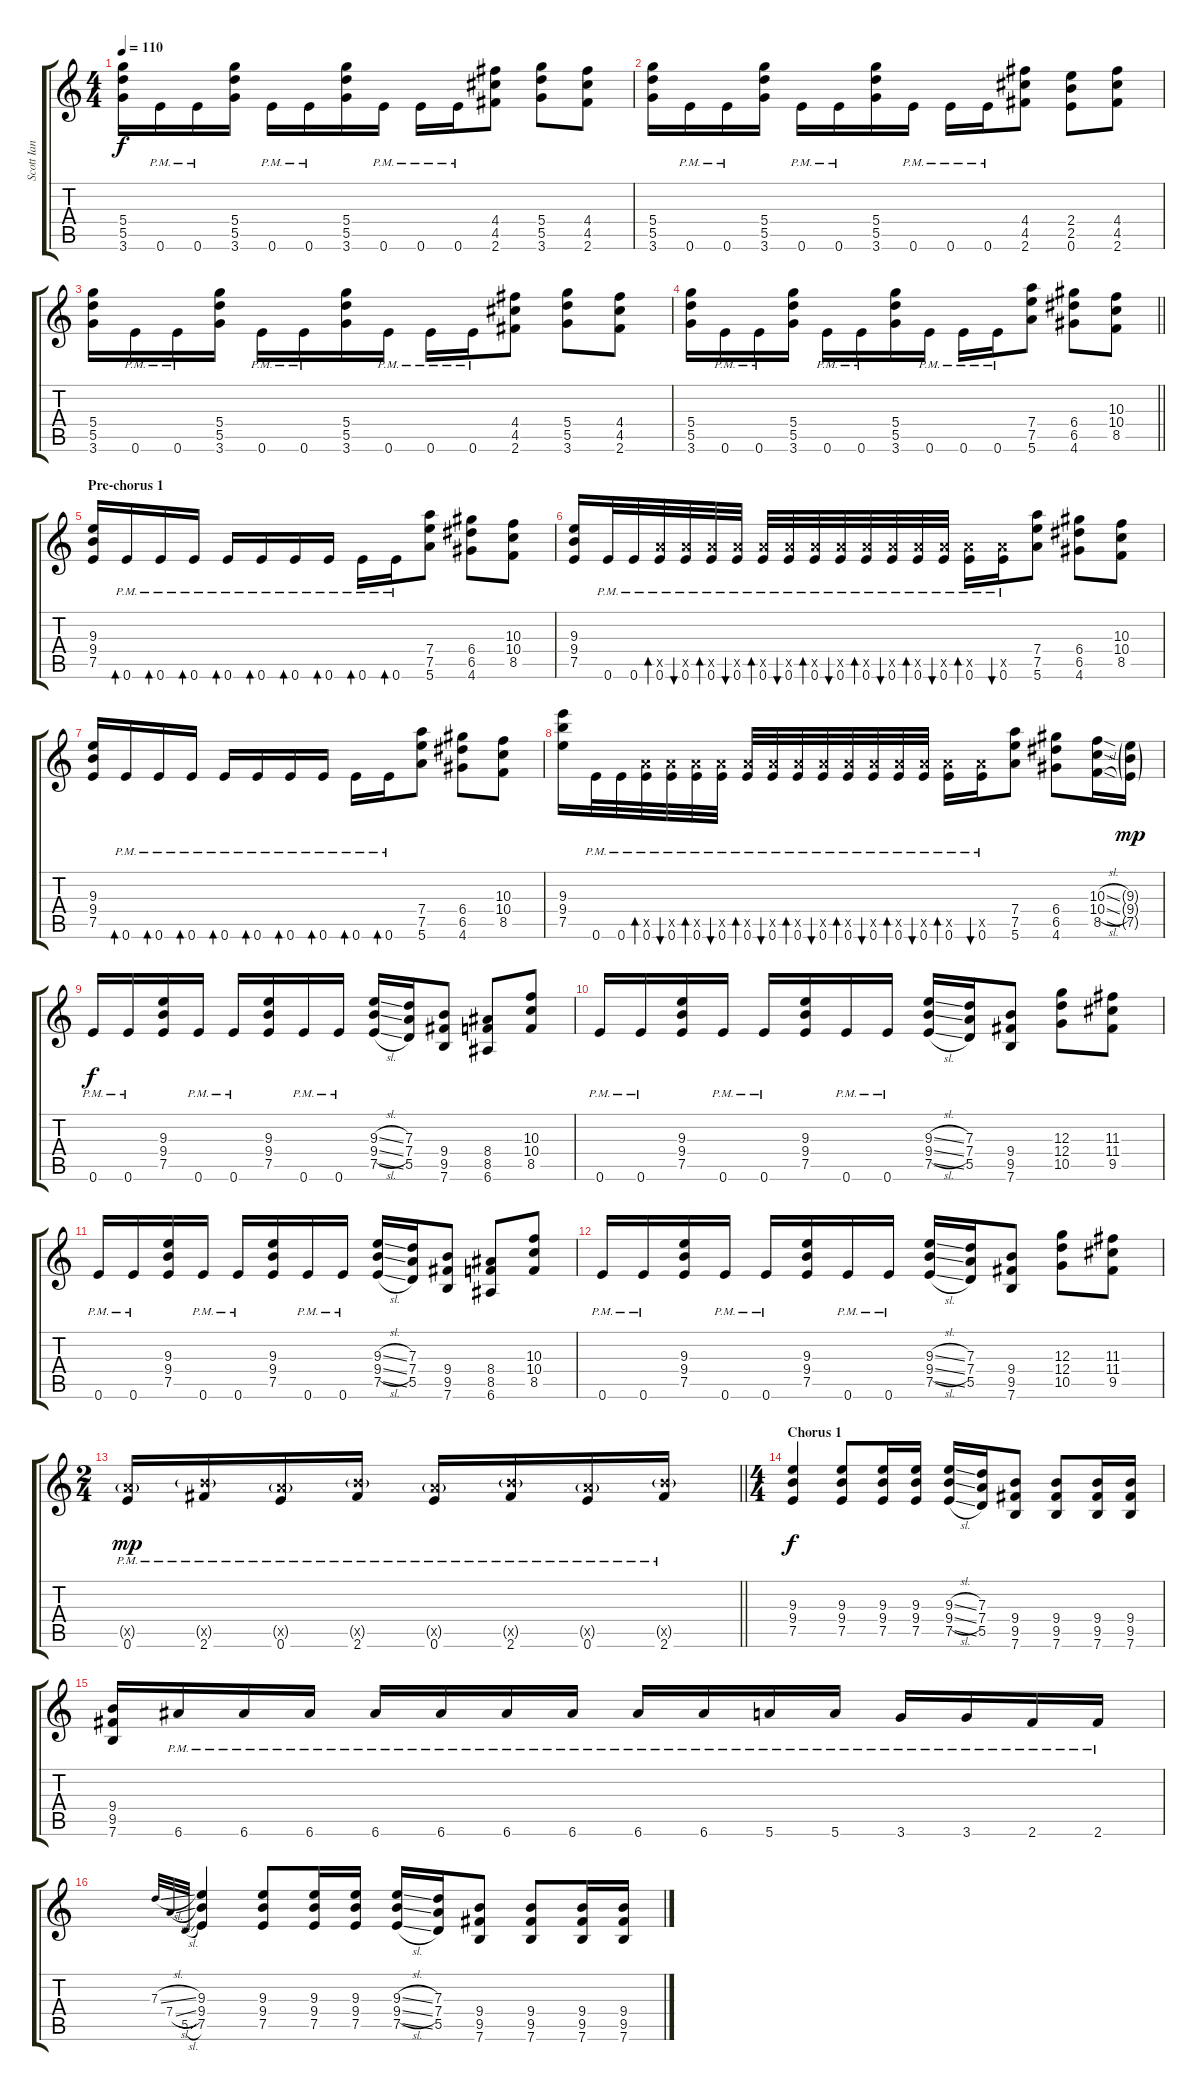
\track ("Scott Ian (Guitar Rhythm)" "Scott Ian ") {instrument overdrivenguitar}
\staff {score tabs}
\tuning (E4 B3 G3 D3 A2 E2) {hide}
\ts (4 4)
\tempo 110
\clef g2
\ks c
(5.4 5.5 3.6).16{ot 8vb dy f} 0.6{pm}.16{ot 8vb} 0.6{pm}.16{ot 8vb} (5.4 5.5 3.6).16{ot 8vb} 0.6{pm}.16{ot 8vb} 0.6{pm}.16{ot 8vb} (5.4 5.5 3.6).16{ot 8vb} 0.6{pm}.16{ot 8vb} 0.6{pm}.16{ot 8vb} 0.6{pm}.16{ot 8vb} (4.4 4.5 2.6).8{ot 8vb} (5.4 5.5 3.6).8{ot 8vb} (4.4 4.5 2.6).8{ot 8vb} |
(5.4 5.5 3.6).16{ot 8vb} 0.6{pm}.16{ot 8vb} 0.6{pm}.16{ot 8vb} (5.4 5.5 3.6).16{ot 8vb} 0.6{pm}.16{ot 8vb} 0.6{pm}.16{ot 8vb} (5.4 5.5 3.6).16{ot 8vb} 0.6{pm}.16{ot 8vb} 0.6{pm}.16{ot 8vb} 0.6{pm}.16{ot 8vb} (4.4 4.5 2.6).8{ot 8vb} (2.4 2.5 0.6).8{ot 8vb} (4.4 4.5 2.6).8{ot 8vb} |
(5.4 5.5 3.6).16{ot 8vb} 0.6{pm}.16{ot 8vb} 0.6{pm}.16{ot 8vb} (5.4 5.5 3.6).16{ot 8vb} 0.6{pm}.16{ot 8vb} 0.6{pm}.16{ot 8vb} (5.4 5.5 3.6).16{ot 8vb} 0.6{pm}.16{ot 8vb} 0.6{pm}.16{ot 8vb} 0.6{pm}.16{ot 8vb} (4.4 4.5 2.6).8{ot 8vb} (5.4 5.5 3.6).8{ot 8vb} (4.4 4.5 2.6).8{ot 8vb} |
\barLineRight lightlight
(5.4 5.5 3.6).16{ot 8vb} 0.6{pm}.16{ot 8vb} 0.6{pm}.16{ot 8vb} (5.4 5.5 3.6).16{ot 8vb} 0.6{pm}.16{ot 8vb} 0.6{pm}.16{ot 8vb} (5.4 5.5 3.6).16{ot 8vb} 0.6{pm}.16{ot 8vb} 0.6{pm}.16{ot 8vb} 0.6{pm}.16{ot 8vb} (7.4 7.5 5.6).8{ot 8vb} (6.4 6.5 4.6).8{ot 8vb} (10.3 10.4 8.5).8 |
\section ("" "Pre-chorus 1")
(9.3 9.4 7.5).16 0.6{pm}.16{bd 120 ot 8vb} 0.6{pm}.16{bd 120 ot 8vb} 0.6{pm}.16{bd 120 ot 8vb} 0.6{pm}.16{bd 120 ot 8vb} 0.6{pm}.16{bd 120 ot 8vb} 0.6{pm}.16{bd 120 ot 8vb} 0.6{pm}.16{bd 120 ot 8vb} 0.6{pm}.16{bd 120 ot 8vb} 0.6{pm}.16{bd 120 ot 8vb} (7.4 7.5 5.6).8{ot 8vb} (6.4 6.5 4.6).8{ot 8vb} (10.3 10.4 8.5).8 |
(9.3 9.4 7.5).16 0.6{pm}.32{ot 8vb} 0.6{pm}.32{ot 8vb} (0.5{x} 0.6{pm}).32{bd 60 ot 8vb} (0.5{x} 0.6{pm}).32{bu 60 ot 8vb} (0.5{x} 0.6{pm}).32{bd 60 ot 8vb} (0.5{x} 0.6{pm}).32{bu 60 ot 8vb} (0.5{x} 0.6{pm}).32{bd 60 ot 8vb} (0.5{x} 0.6{pm}).32{bu 60 ot 8vb} (0.5{x} 0.6{pm}).32{bd 60 ot 8vb} (0.5{x} 0.6{pm}).32{bu 60 ot 8vb} (0.5{x} 0.6{pm}).32{bd 60 ot 8vb} (0.5{x} 0.6{pm}).32{bu 60 ot 8vb} (0.5{x} 0.6{pm}).32{bd 60 ot 8vb} (0.5{x} 0.6{pm}).32{bu 60 ot 8vb} (0.5{x} 0.6{pm}).16{bd 120 ot 8vb} (0.5{x} 0.6{pm}).16{bu 120 ot 8vb} (7.4 7.5 5.6).8{ot 8vb} (6.4 6.5 4.6).8{ot 8vb} (10.3 10.4 8.5).8 |
(9.3 9.4 7.5).16 0.6{pm}.16{bd 120 ot 8vb} 0.6{pm}.16{bd 120 ot 8vb} 0.6{pm}.16{bd 120 ot 8vb} 0.6{pm}.16{bd 120 ot 8vb} 0.6{pm}.16{bd 120 ot 8vb} 0.6{pm}.16{bd 120 ot 8vb} 0.6{pm}.16{bd 120 ot 8vb} 0.6{pm}.16{bd 120 ot 8vb} 0.6{pm}.16{bd 120 ot 8vb} (7.4 7.5 5.6).8{ot 8vb} (6.4 6.5 4.6).8{ot 8vb} (10.3 10.4 8.5).8 |
(9.3 9.4 7.5).16{ot 8vb} 0.6{pm}.32{ot 8vb} 0.6{pm}.32{ot 8vb} (0.5{x} 0.6{pm}).32{bd 60 ot 8vb} (0.5{x} 0.6{pm}).32{bu 60 ot 8vb} (0.5{x} 0.6{pm}).32{bd 60 ot 8vb} (0.5{x} 0.6{pm}).32{bu 60 ot 8vb} (0.5{x} 0.6{pm}).32{bd 60 ot 8vb} (0.5{x} 0.6{pm}).32{bu 60 ot 8vb} (0.5{x} 0.6{pm}).32{bd 60 ot 8vb} (0.5{x} 0.6{pm}).32{bu 60 ot 8vb} (0.5{x} 0.6{pm}).32{bd 60 ot 8vb} (0.5{x} 0.6{pm}).32{bu 60 ot 8vb} (0.5{x} 0.6{pm}).32{bd 60 ot 8vb} (0.5{x} 0.6{pm}).32{bu 60 ot 8vb} (0.5{x} 0.6{pm}).16{bd 120 ot 8vb} (0.5{x} 0.6{pm}).16{bu 120 ot 8vb} (7.4 7.5 5.6).8{ot 8vb} (6.4 6.5 4.6).8{ot 8vb} (10.3{sl} 10.4{sl} 8.5{sl}).16 (9.3{g} 9.4{g} 7.5{g}).16{dy mp} |
0.6{pm}.16{ot 8vb dy f} 0.6{pm}.16{ot 8vb} (9.3 9.4 7.5).16 0.6{pm}.16{ot 8vb} 0.6{pm}.16{ot 8vb} (9.3 9.4 7.5).16 0.6{pm}.16{ot 8vb} 0.6{pm}.16{ot 8vb} (9.3{sl} 9.4{sl} 7.5{sl}).16 (7.3 7.4 5.5).16 (9.4 9.5 7.6).8 (8.4 8.5 6.6).8 (10.3 10.4 8.5).8 |
0.6{pm}.16{ot 8vb} 0.6{pm}.16{ot 8vb} (9.3 9.4 7.5).16 0.6{pm}.16{ot 8vb} 0.6{pm}.16{ot 8vb} (9.3 9.4 7.5).16 0.6{pm}.16{ot 8vb} 0.6{pm}.16{ot 8vb} (9.3{sl} 9.4{sl} 7.5{sl}).16 (7.3 7.4 5.5).16 (9.4 9.5 7.6).8 (12.3 12.4 10.5).8 (11.3 11.4 9.5).8 |
0.6{pm}.16{ot 8vb} 0.6{pm}.16{ot 8vb} (9.3 9.4 7.5).16 0.6{pm}.16{ot 8vb} 0.6{pm}.16{ot 8vb} (9.3 9.4 7.5).16 0.6{pm}.16{ot 8vb} 0.6{pm}.16{ot 8vb} (9.3{sl} 9.4{sl} 7.5{sl}).16 (7.3 7.4 5.5).16 (9.4 9.5 7.6).8 (8.4 8.5 6.6).8 (10.3 10.4 8.5).8 |
0.6{pm}.16{ot 8vb} 0.6{pm}.16{ot 8vb} (9.3 9.4 7.5).16 0.6{pm}.16{ot 8vb} 0.6{pm}.16{ot 8vb} (9.3 9.4 7.5).16 0.6{pm}.16{ot 8vb} 0.6{pm}.16{ot 8vb} (9.3{sl} 9.4{sl} 7.5{sl}).16 (7.3 7.4 5.5).16 (9.4 9.5 7.6).8 (12.3 12.4 10.5).8 (11.3 11.4 9.5).8 |
\ts (2 4)
\barLineRight lightlight
(0.5{g x} 0.6{pm}).16{ot 8vb dy mp} (2.5{g x} 2.6{pm}).16{ot 8vb} (0.5{g x} 0.6{pm}).16{ot 8vb} (2.5{g x} 2.6{pm}).16{ot 8vb} (0.5{g x} 0.6{pm}).16{ot 8vb} (2.5{g x} 2.6{pm}).16{ot 8vb} (0.5{g x} 0.6{pm}).16{ot 8vb} (2.5{g x} 2.6{pm}).16{ot 8vb} |
\ts (4 4)
\section ("" "Chorus 1")
(9.3 9.4 7.5).4{dy f} (9.3 9.4 7.5).8 (9.3 9.4 7.5).16 (9.3 9.4 7.5).16 (9.3{sl} 9.4{sl} 7.5{sl}).16 (7.3 7.4 5.5).16 (9.4 9.5 7.6).8 (9.4 9.5 7.6).8 (9.4 9.5 7.6).16 (9.4 9.5 7.6).16 |
(9.4 9.5 7.6).16 6.6{pm}.16{ot 8vb} 6.6{pm}.16{ot 8vb} 6.6{pm}.16{ot 8vb} 6.6{pm}.16{ot 8vb} 6.6{pm}.16{ot 8vb} 6.6{pm}.16{ot 8vb} 6.6{pm}.16{ot 8vb} 6.6{pm}.16{ot 8vb} 6.6{pm}.16{ot 8vb} 5.6{pm}.16{ot 8vb} 5.6{pm}.16{ot 8vb} 3.6{pm}.16{ot 8vb} 3.6{pm}.16{ot 8vb} 2.6{pm}.16{ot 8vb} 2.6{pm}.16{ot 8vb} |
7.3{sl}.32{gr onbeat} 7.4{sl}.32{gr onbeat} 5.5{sl}.32{gr onbeat} (9.3 9.4 7.5).4 (9.3 9.4 7.5).8 (9.3 9.4 7.5).16 (9.3 9.4 7.5).16 (9.3{sl} 9.4{sl} 7.5{sl}).16 (7.3 7.4 5.5).16 (9.4 9.5 7.6).8 (9.4 9.5 7.6).8 (9.4 9.5 7.6).16 (9.4 9.5 7.6).16
